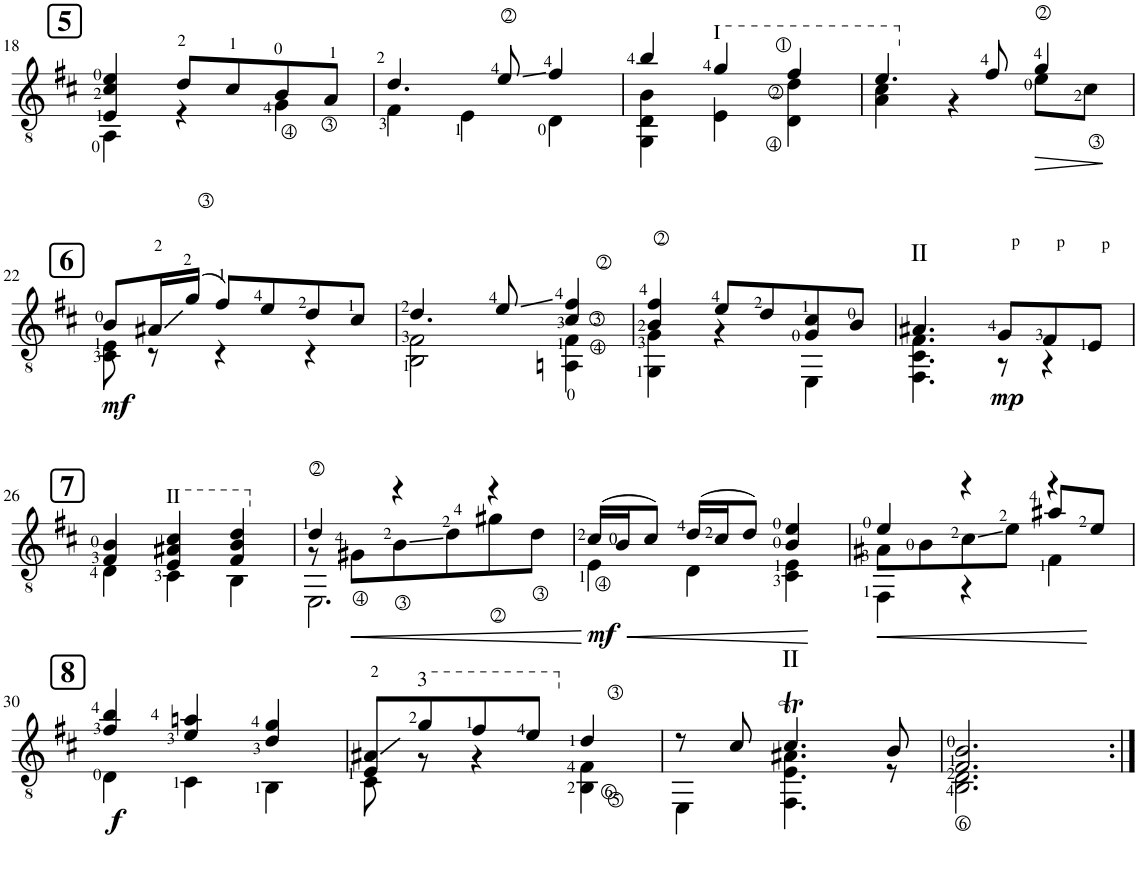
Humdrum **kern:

**kern	**dynam
*part1	*part1
*staff1	*staff1
*I"Classical Guitar	*
*I'Guit.	*
!!LO:PB:g=z
*clefGv2	*
*k[f#c#]	*
*M3/4	*
!!LO:REH:place=s1:a:B:cj:fs=14:t=5
=18	=18
*^	*
4E/ 4c#/ 4e/	4AA\	.
8d/L	4r	.
8c#/	.	.
8B/	4G<\	.
8A/J	.	.
=19	=19	=19
4.d/	4F#\	.
.	4E\	.
8e/	.	.
4f#/	4D\	.
=20	=20	=20
4b/	4GG\ 4D\ 4B\	.
*8va	*	*
4gg/	4e\ 4b\	.
4ff#/	4d\ 4dd\	.
=21	=21	=21
*X8va	*	*
4.e/	4A\ 4c#\	.
.	4r	.
8f#/	.	.
!	!	!LO:HP:b
4g/	8e\L	>
.	8c#<\J	.
*v	*v	*
.	]
!!LO:LB:g=z
!!LO:REH:place=s1:a:B:cj:fs=14:t=6
=22	=22
*^	*
!	!	!LO:DY:b
8B/L	8C#\ 8E\	mf
16A#X/L	8r	.
(16g/JJ	.	.
8f#/L)	4r	.
8e/	.	.
8d/	4r	.
8c#/J	.	.
=23	=23	=23
4.d/	2BB\ 2F#\	.
8e/	.	.
4c#/ 4f#/	4AAn\ 4F#\	.
=24	=24	=24
4B/ 4f#/	4GG\ 4G\	.
8e/L	4r	.
8d/	.	.
8G/ 8c#/	4EE\	.
8B/J	.	.
=25	=25	=25
!LO:TX:a:t=II	!	!
4.A#X/	4.FF#\ 4.C#\ 4.F#\	.
!	!	!LO:DY:b
8G/L	8r	mp
8F#/	4r	.
8E/J	.	.
!!LO:LB:g=z	!!
!!LO:REH:place=s1:a:B:cj:fs=14:t=7	!!
=26	=26	=26
4F#/ 4B/	4D\	.
*8va	*	*
4e/ 4a#X/ 4cc#/	4c#\	.
4f#/ 4b/ 4dd/	4B\	.
*v	*v	*
=27	=27
*X8va	*
*^	*
*	*^	*
4d/	8r	2.EE\	.
!	!	!	!LO:HP:b
.	8G#X<\L	.	<
4r	8B<\	.	.
.	8d\	.	.
4r	8g#X<\	.	.
.	8d<\J	.	.
*	*v	*v	*
=28	=28	=28
!	!	!LO:HP:b
!	!	!LO:DY:n=1:b
(16c#/LL	4E\	< mf
16B/J	.	.
8c#/J)	.	.
(16d/LL	4D\	.
16c#/J	.	.
8d/J)	.	.
4B/ 4e/	4C#\ 4E\	.
*v	*v	*
.	[
=29	=29
*^	*
*	*^	*
4e/	8A#X\L	4FF#\	.
.	8B\	.	.
4r	8c#\	4r	.
.	8e\J	.	.
4r	8a#X/L	4F#\	.
.	8e/J	.	.
*v	*v	*v	*
.	[
!!LO:LB:g=z
!!LO:REH:place=s1:a:B:cj:fs=14:t=8
=30	=30
*^	*
!	!	!LO:DY:b
4f#/ 4b/	4D\	f
4e/ 4an/	4C#\	.
4d/ 4g/	4BB\	.
=31	=31	=31
8E/ 8A#X/L	8C#\	.
*8va	*	*
8gg/	8r	.
8ff#/	4r	.
8ee/J	.	.
4dd/	4B\ 4f#\	.
=32	=32	=32
*X8va	*	*
8r	4EE\	.
8c#/	.	.
!LO:TX:a:t=II	!	!
4.c#t/	4.FF#\ 4.E\ 4.A#X\	.
8B/	8r	.
=33	=33	=33
2.F#/ 2.B/	2.BB\ 2.D\	.
*v	*v	*
=:|!	=:|!
*-	*-
